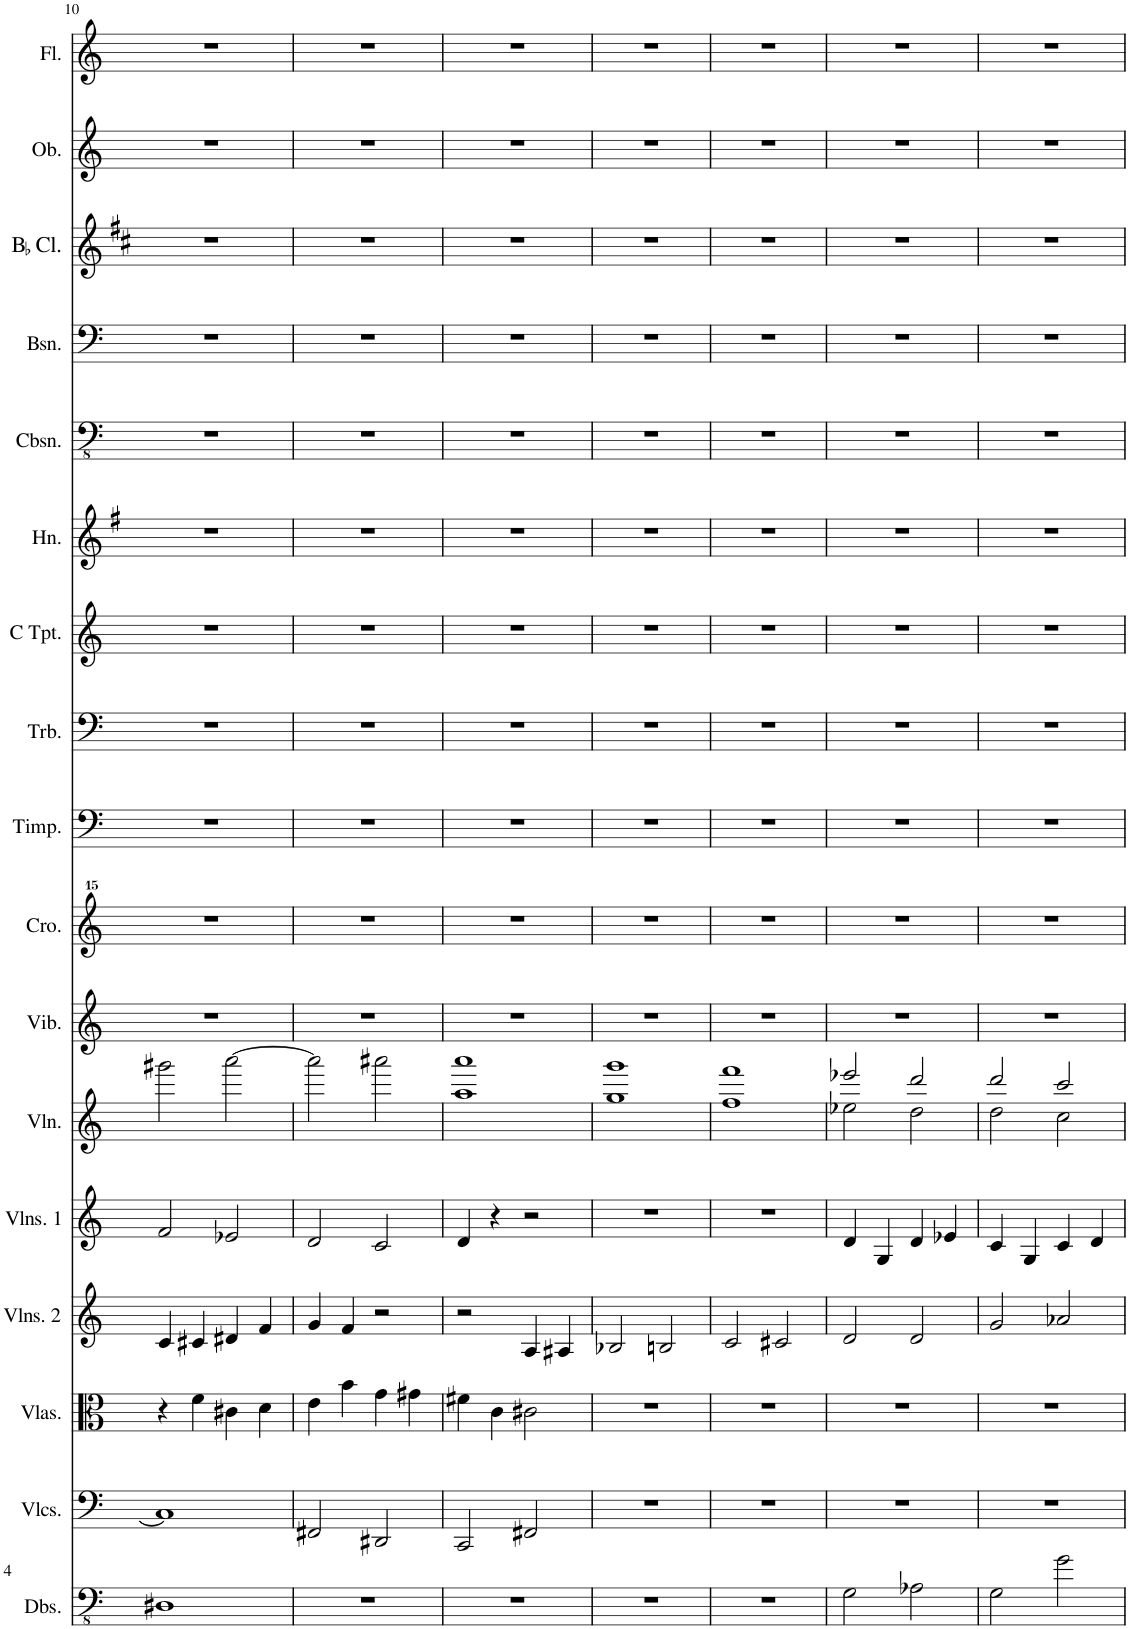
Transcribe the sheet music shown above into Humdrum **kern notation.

**kern	**kern	**kern	**kern	**kern	**kern	**kern	**kern	**kern	**kern	**kern	**kern	**kern	**kern	**kern	**kern	**kern
*part17	*part16	*part15	*part14	*part13	*part12	*part11	*part10	*part9	*part8	*part7	*part6	*part5	*part4	*part3	*part2	*part1
*staff17	*staff16	*staff15	*staff14	*staff13	*staff12	*staff11	*staff10	*staff9	*staff8	*staff7	*staff6	*staff5	*staff4	*staff3	*staff2	*staff1
*I"Double Basses	*I"Violoncellos	*I"Violas	*I"Violins 2	*I"Violins 1	*I"Violin	*I"Vibraphone	*I"Crotales	*I"Timpani	*I"Trombone	*I"C Trumpet	*I"Horn	*I"Contrabassoon	*I"Bassoon	*I"BaccidentalFlat Clarinet	*I"Oboe	*I"Flute
*I'Dbs.	*I'Vlcs.	*I'Vlas.	*I'Vlns. 2	*I'Vlns. 1	*I'Vln.	*I'Vib.	*I'Cro.	*I'Timp.	*I'Trb.	*I'C Tpt.	*I'Hn.	*I'Cbsn.	*I'Bsn.	*I'BaccidentalFlat Cl.	*I'Ob.	*I'Fl.
!!LO:PB:g=z
*clefFv4	*clefF4	*clefC3	*clefG2	*clefG2	*clefG2	*clefG2	*clefG^^2	*clefF4	*clefF4	*clefG2	*clefG2	*clefFv4	*clefF4	*clefG2	*clefG2	*clefG2
*	*	*	*	*	*	*	*	*	*	*	*Trd4c7	*Trd7c12	*	*Trd1c2	*	*
*k[]	*k[]	*k[]	*k[]	*k[]	*k[]	*k[]	*k[]	*k[]	*k[]	*k[]	*k[f#]	*k[]	*k[]	*k[f#c#]	*k[]	*k[]
*M4/4	*M4/4	*M4/4	*M4/4	*M4/4	*M4/4	*M4/4	*M4/4	*	*M4/4	*M4/4	*M4/4	*M4/4	*M4/4	*M4/4	*M4/4	*M4/4
=10	=10	=10	=10	=10	=10	=10	=10	=10	=10	=10	=10	=10	=10	=10	=10	=10
1DD#X	1C#]	4r	4c/	2f/	2ggg#X\	1r	1r	1r	1r	1r	1r	1r	1r	1r	1r	1r
.	.	4f\	4c#X/	.	.	.	.	.	.	.	.	.	.	.	.	.
.	.	4c#X\	4d#X/	2e-X/	[2aaa\	.	.	.	.	.	.	.	.	.	.	.
.	.	4d\	4f/	.	.	.	.	.	.	.	.	.	.	.	.	.
=11	=11	=11	=11	=11	=11	=11	=11	=11	=11	=11	=11	=11	=11	=11	=11	=11
1r	2FF#X/	4e\	4g/	2d/	2aaa\]	1r	1r	1r	1r	1r	1r	1r	1r	1r	1r	1r
.	.	4b\	4f/	.	.	.	.	.	.	.	.	.	.	.	.	.
.	2DD#X/	4g\	2r	2c/	2aaa#X\	.	.	.	.	.	.	.	.	.	.	.
.	.	4g#X\	.	.	.	.	.	.	.	.	.	.	.	.	.	.
=12	=12	=12	=12	=12	=12	=12	=12	=12	=12	=12	=12	=12	=12	=12	=12	=12
*	*	*	*	*	*^	*	*	*	*	*	*	*	*	*	*	*
1r	2CC/	4f#X\	2r	4d/	1aaa	1aa	1r	1r	1r	1r	1r	1r	1r	1r	1r	1r	1r
.	.	4c\	.	4r	.	.	.	.	.	.	.	.	.	.	.	.	.
.	2FF#X/	2c#X\	4A/	2r	.	.	.	.	.	.	.	.	.	.	.	.	.
.	.	.	4A#X/	.	.	.	.	.	.	.	.	.	.	.	.	.	.
=13	=13	=13	=13	=13	=13	=13	=13	=13	=13	=13	=13	=13	=13	=13	=13	=13	=13
1r	1r	1r	2B-X/	1r	1ggg	1gg	1r	1r	1r	1r	1r	1r	1r	1r	1r	1r	1r
.	.	.	2Bn/	.	.	.	.	.	.	.	.	.	.	.	.	.	.
=14	=14	=14	=14	=14	=14	=14	=14	=14	=14	=14	=14	=14	=14	=14	=14	=14	=14
1r	1r	1r	2c/	1r	1fff	1ff	1r	1r	1r	1r	1r	1r	1r	1r	1r	1r	1r
.	.	.	2c#X/	.	.	.	.	.	.	.	.	.	.	.	.	.	.
=15	=15	=15	=15	=15	=15	=15	=15	=15	=15	=15	=15	=15	=15	=15	=15	=15	=15
2GG\	1r	1r	2d/	4d/	2eee-X/	2ee-X\	1r	1r	1r	1r	1r	1r	1r	1r	1r	1r	1r
.	.	.	.	4G/	.	.	.	.	.	.	.	.	.	.	.	.	.
2AA-X\	.	.	2d/	4d/	2ddd/	2dd\	.	.	.	.	.	.	.	.	.	.	.
.	.	.	.	4e-X/	.	.	.	.	.	.	.	.	.	.	.	.	.
=16	=16	=16	=16	=16	=16	=16	=16	=16	=16	=16	=16	=16	=16	=16	=16	=16	=16
2GG\	1r	1r	2g/	4c/	2ddd/	2dd\	1r	1r	1r	1r	1r	1r	1r	1r	1r	1r	1r
.	.	.	.	4G/	.	.	.	.	.	.	.	.	.	.	.	.	.
2G\	.	.	2a-X/	4c/	2ccc/	2cc\	.	.	.	.	.	.	.	.	.	.	.
.	.	.	.	4d/	.	.	.	.	.	.	.	.	.	.	.	.	.
*	*	*	*	*	*v	*v	*	*	*	*	*	*	*	*	*	*	*
=	=	=	=	=	=	=	=	=	=	=	=	=	=	=	=	=
*-	*-	*-	*-	*-	*-	*-	*-	*-	*-	*-	*-	*-	*-	*-	*-	*-
